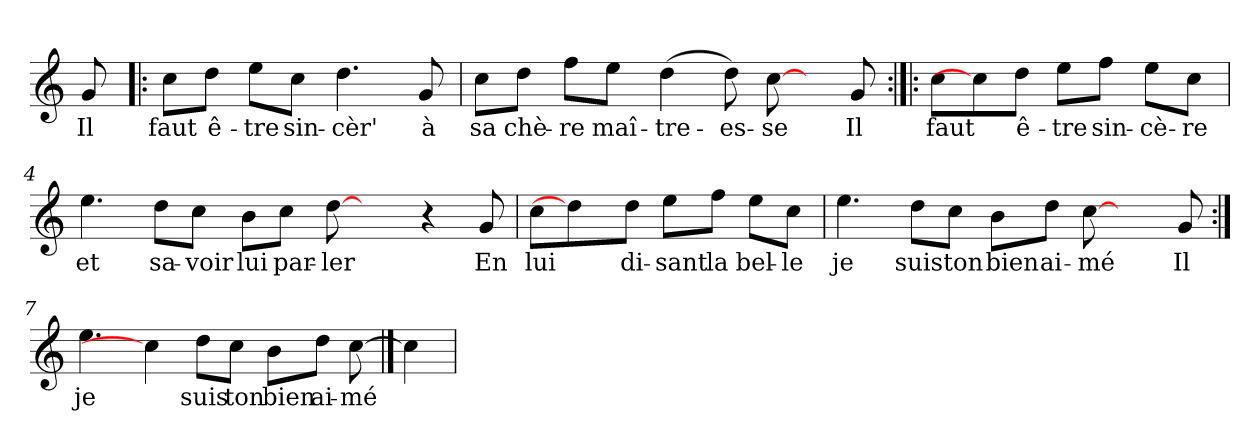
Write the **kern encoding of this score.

**kern	**text
*part1	*part1
*staff1	*staff1
*clefG2	*
*k[]	*
*C:	*
=	=
!	!LO:LY:b
8g/	Il
=1!|:	=1!|:
!	!LO:LY:b
8cc\L	faut
!	!LO:LY:b
8dd\J	ê-
!	!LO:LY:b
8ee\L	-tre
!	!LO:LY:b
8cc\J	sin-
!	!LO:LY:b
4.dd\	-cèr'
!	!LO:LY:b
8g/	à
=2	=2
!	!LO:LY:b
8cc\L	sa
!	!LO:LY:b
8dd\J	chè-
!	!LO:LY:b
8ff\L	-re
!	!LO:LY:b
8ee\J	maî-
!	!LO:LY:b
(>4dd\	-tre-
!	!LO:LY:b
8dd\)	-es-
!	!LO:LY:b
[8cc\	-se
8ryy	.
!	!LO:LY:b
8g/	Il
!!LO:LB:g=z
=3:|!|:	=3:|!|:
!	!LO:LY:b
8cc\L	faut
8cc\]	.
!	!LO:LY:b
8dd\J	ê-
!	!LO:LY:b
8ee\L	-tre
!	!LO:LY:b
8ff\J	sin-
!	!LO:LY:b
8ee\L	-cè-
!	!LO:LY:b
8cc\J	-re
=4	=4
!	!LO:LY:b
4.ee\	et
!	!LO:LY:b
8dd\L	sa-
!	!LO:LY:b
8cc\J	-voir
!	!LO:LY:b
8b\L	lui
!	!LO:LY:b
8cc\J	par-
!	!LO:LY:b
[8dd\	-ler
4ryy	.
4r	.
!	!LO:LY:b
8g/	En
=5	=5
!	!LO:LY:b
8cc\L	lui
4dd\]	.
!	!LO:LY:b
8dd\J	di-
!	!LO:LY:b
8ee\L	-sant
!	!LO:LY:b
8ff\J	la
!	!LO:LY:b
8ee\L	bel-
!	!LO:LY:b
8cc\J	-le
!!LO:LB:g=z
=6	=6
!	!LO:LY:b
4.ee\	je
!	!LO:LY:b
8dd\L	suis
!	!LO:LY:b
8cc\J	ton
!	!LO:LY:b
8b\L	bien
!	!LO:LY:b
8dd\J	ai-
!	!LO:LY:b
[8cc\	-mé
4ryy	.
!	!LO:LY:b
8g/	Il
=7:|!	=7:|!
!	!LO:LY:b
4.ee\	je
4cc\]	.
!	!LO:LY:b
8dd\L	suis
!	!LO:LY:b
8cc\J	ton
!	!LO:LY:b
8b\L	bien
!	!LO:LY:b
8dd\J	ai-
!	!LO:LY:b
[8cc\	-mé
==8	==8
4cc\]	.
=	=
*-	*-
